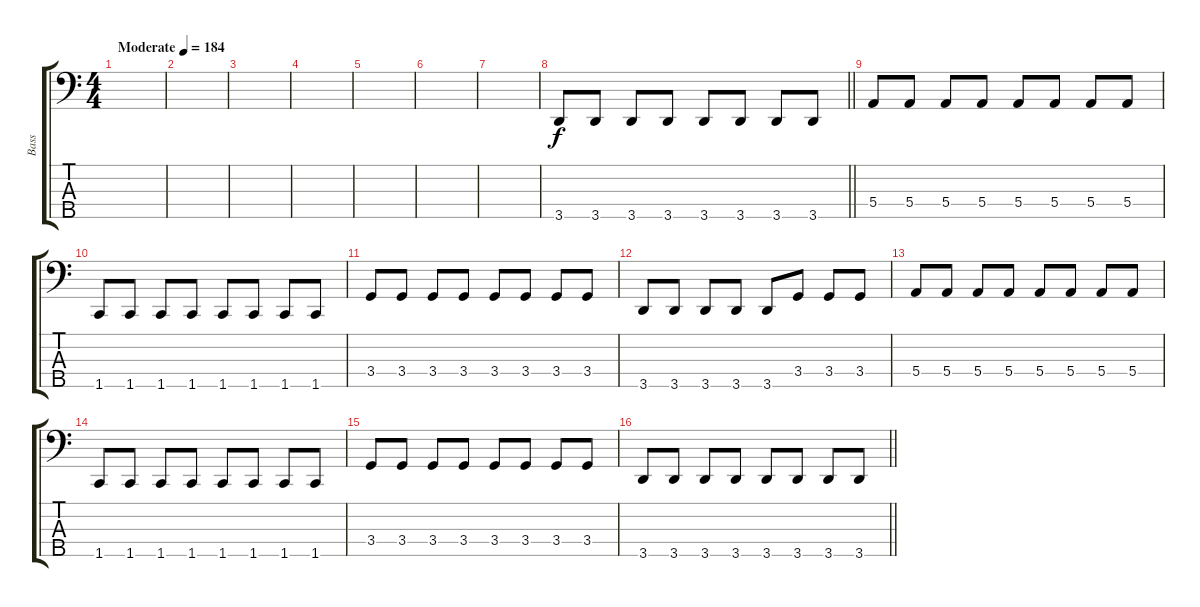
\track ("Bass" "Bass") {instrument electricbassfinger}
\staff {score tabs}
\tuning (G2 D2 A1 E1 B0) {hide}
\ts (4 4)
\tempo (184 "Moderate")
\clef f4
\ks c
|
|
|
|
|
|
|
\barLineRight lightlight
3.5.8 3.5.8 3.5.8 3.5.8 3.5.8 3.5.8 3.5.8 3.5.8 |
\section ("" "")
5.4.8 5.4.8 5.4.8 5.4.8 5.4.8 5.4.8 5.4.8 5.4.8 |
1.5.8 1.5.8 1.5.8 1.5.8 1.5.8 1.5.8 1.5.8 1.5.8 |
3.4.8 3.4.8 3.4.8 3.4.8 3.4.8 3.4.8 3.4.8 3.4.8 |
3.5.8 3.5.8 3.5.8 3.5.8 3.5.8 3.4.8 3.4.8 3.4.8 |
5.4.8 5.4.8 5.4.8 5.4.8 5.4.8 5.4.8 5.4.8 5.4.8 |
1.5.8 1.5.8 1.5.8 1.5.8 1.5.8 1.5.8 1.5.8 1.5.8 |
3.4.8 3.4.8 3.4.8 3.4.8 3.4.8 3.4.8 3.4.8 3.4.8 |
\barLineRight lightlight
3.5.8 3.5.8 3.5.8 3.5.8 3.5.8 3.5.8 3.5.8 3.5.8
